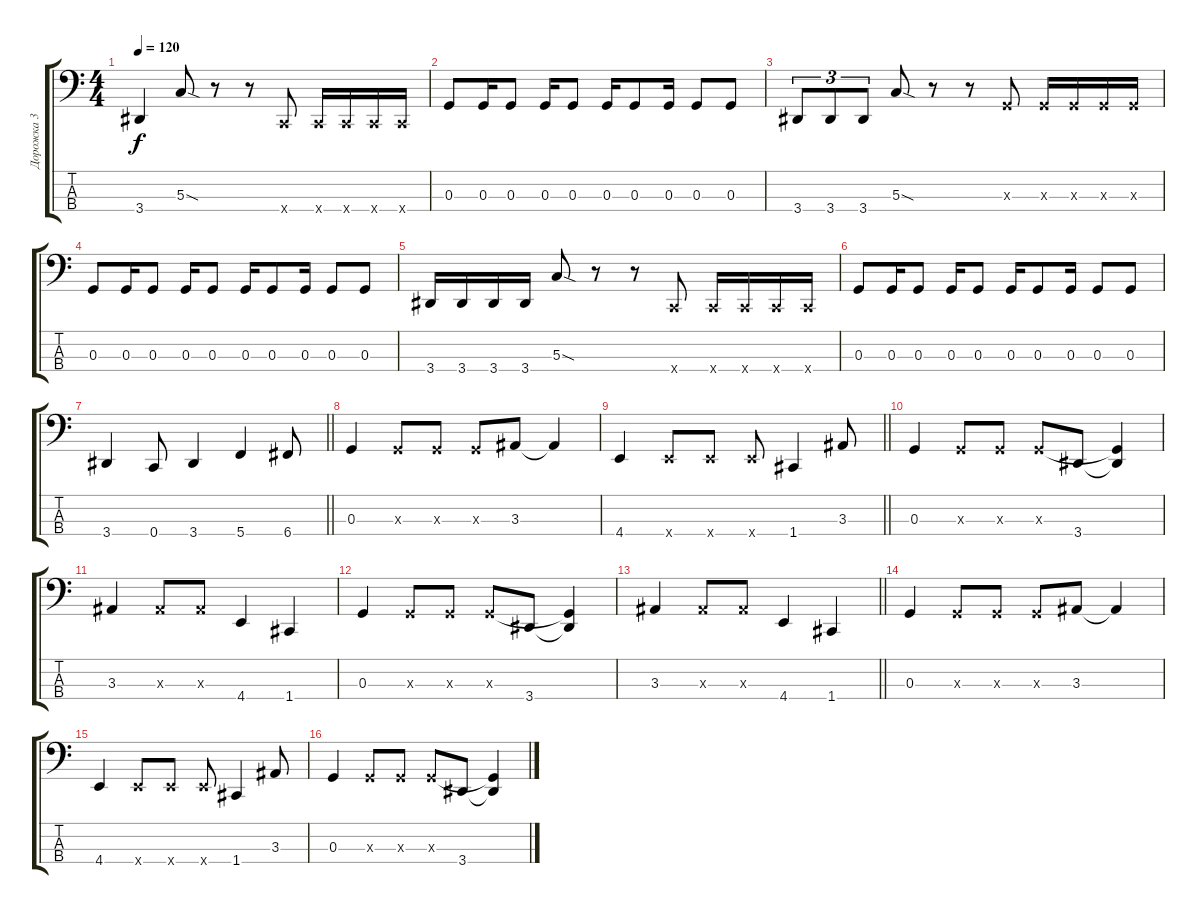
\track ("Дорожка 3" "Дорожка 3") {instrument electricbassfinger}
\staff {score tabs}
\tuning (F2 C2 G1 C1) {hide}
\ts (4 4)
\tempo 120
\clef f4
\ks c
3.4.4{dy f} 5.3{sod}.8 r.8 r.8 0.4{x}.8 0.4{x}.16 0.4{x}.16 0.4{x}.16 0.4{x}.16 |
0.3.8 0.3.16 0.3.8 0.3.16 0.3.8 0.3.16 0.3.8 0.3.16 0.3.8 0.3.8 |
3.4.8{tu (3 2)} 3.4.8{tu (3 2)} 3.4.8{tu (3 2)} 5.3{sod}.8 r.8 r.8 0.3{x}.8 0.3{x}.16 0.3{x}.16 0.3{x}.16 0.3{x}.16 |
0.3.8 0.3.16 0.3.8 0.3.16 0.3.8 0.3.16 0.3.8 0.3.16 0.3.8 0.3.8 |
3.4.16 3.4.16 3.4.16 3.4.16 5.3{sod}.8 r.8 r.8 0.4{x}.8 0.4{x}.16 0.4{x}.16 0.4{x}.16 0.4{x}.16 |
0.3.8 0.3.16 0.3.8 0.3.16 0.3.8 0.3.16 0.3.8 0.3.16 0.3.8 0.3.8 |
\barLineRight lightlight
3.4.4 0.4.8 3.4.4 5.4.4 6.4.8 |
0.3.4 0.3{x}.8 0.3{x}.8 0.3{x}.8 3.3.8 3.3{t}.4 |
\barLineRight lightlight
4.4.4 4.4{x}.8 4.4{x}.8 4.4{x}.8 1.4.4 3.3.8 |
0.3.4 0.3{x}.8 0.3{x}.8 0.3{x}.8 3.4.8 (0.3{t} 3.4{t}).4 |
3.3.4 3.3{x}.8 3.3{x}.8 4.4.4 1.4.4 |
0.3.4 0.3{x}.8 0.3{x}.8 0.3{x}.8 3.4.8 (0.3{t} 3.4{t}).4 |
\barLineRight lightlight
3.3.4 3.3{x}.8 3.3{x}.8 4.4.4 1.4.4 |
0.3.4 0.3{x}.8 0.3{x}.8 0.3{x}.8 3.3.8 3.3{t}.4 |
4.4.4 4.4{x}.8 4.4{x}.8 4.4{x}.8 1.4.4 3.3.8 |
0.3.4 0.3{x}.8 0.3{x}.8 0.3{x}.8 3.4.8 (0.3{t} 3.4{t}).4
